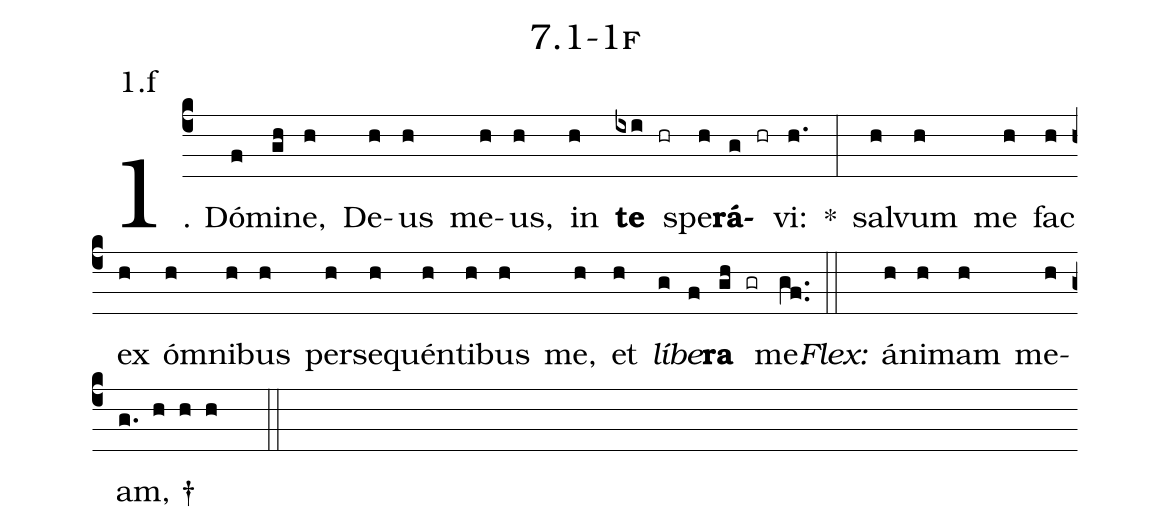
name: 7.1-1f;
annotation: 1.f;
%%
(c4)1. Dó(f)mi(gh)ne,(h) De(h)us(h) me(h)us,(h) in(h) <b>te</b>(ixi hr) spe(h)<b>rá</b>(g hr)vi:(h.) *(:) sal(h)vum(h) me(h) fac(h) ex(h) óm(h)ni(h)bus(h) per(h)se(h)quén(h)ti(h)bus(h) me,(h) et(h) <i>lí</i>(g)<i>be</i>(f)<b>ra</b>(gh gr) me.(gf..) (::)
<i>Flex:</i>()  á(h)ni(h)mam(h) me(h)am, †(g. h h h  ::)
